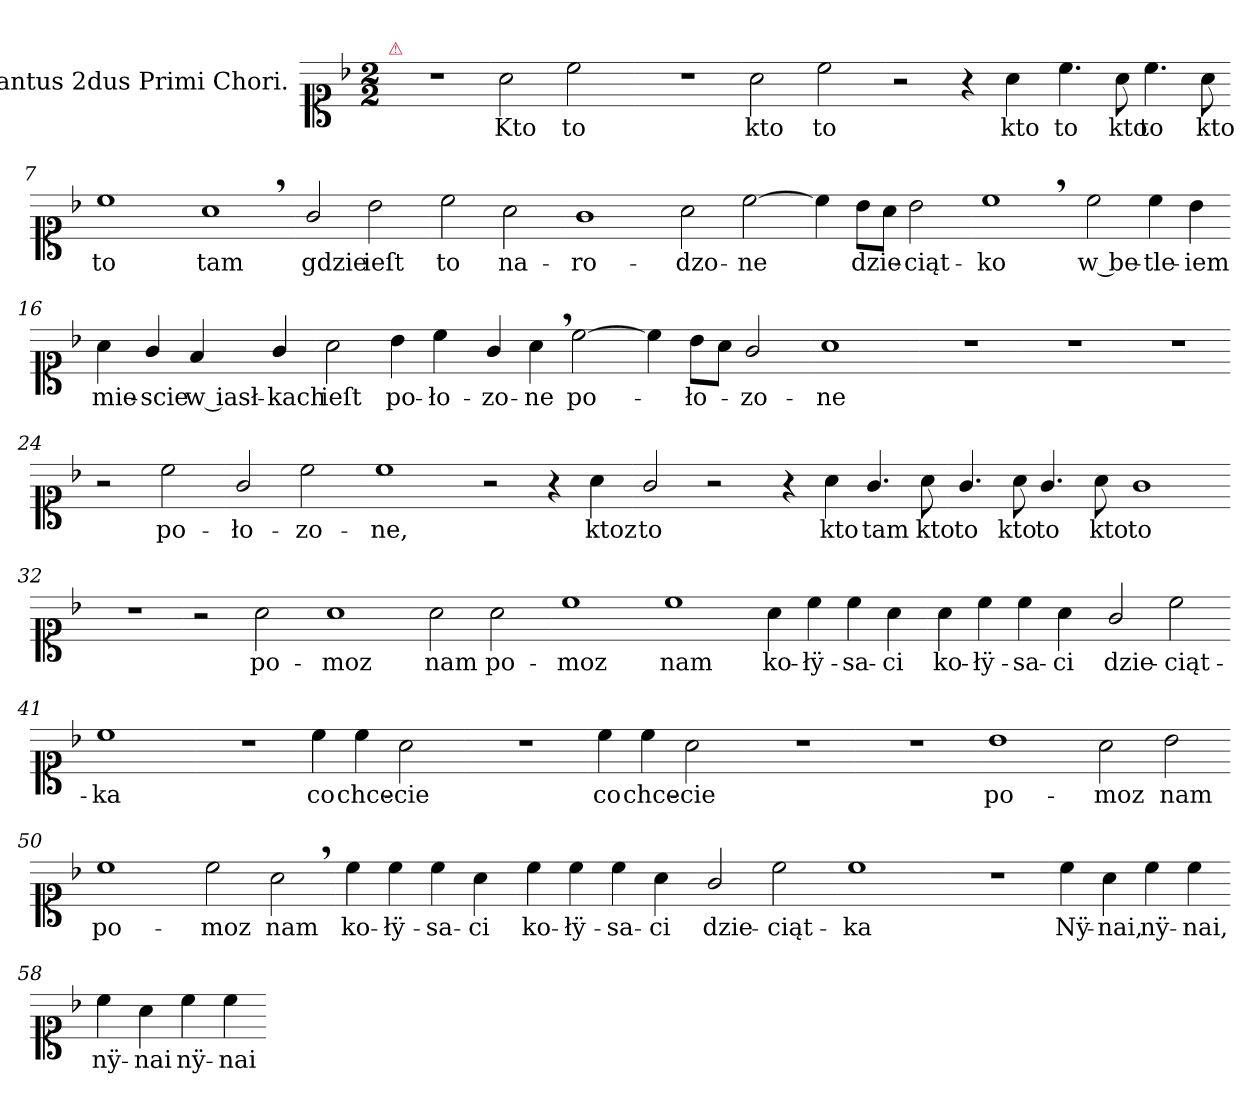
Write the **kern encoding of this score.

**kern	**text
*part1	*part1
*staff1	*staff1
*I"Cantus 2dus Primi Chori.	*
*clefC1	*
*k[b-]	*
*F:	*
*M2/2	*
=1	=1
!LO:TX:a:color=crimson:t=⚠	!
1r	.
=2-	=2-
2a\	Kto
2cc\	to
=3-	=3-
1r	.
=4-	=4-
2a\	kto
2cc\	to
=5-	=5-
2r	.
4r	.
4a\	kto
=6-	=6-
4.cc\	to
8a\	kto
4.cc\	to
8a\	kto
=7-	=7-
1cc\	to
=8-	=8-
1a,<\	tam
=9-	=9-
2g/	gdzie
2b-\	ieſt
=10-	=10-
2cc\	to
2a\	na-
=11-	=11-
1g\	-ro-
=12-	=12-
2a\	-dzo-
[2cc\	-ne
=13-	=13-
4cc\]	.
8b-\L	dzie-
8a\J	.
2b-\	-ciąt-
=14-	=14-
1cc,<\	-ko
=15-	=15-
2cc\	w be-
4cc\	-tle-
4b-\	-iem
=16-	=16-
4a\	mie-
4g/	-scie
4f/	w iasł-
4g/	-kach
=17-	=17-
2a\	ieſt
4b-\	po-
4cc\	-ło-
=18-	=18-
4g/	-zo-
4a,<\	-ne
[2cc\	po-
=19-	=19-
4cc\]	.
8b-\L	-ło-
8a\J	.
2g/	-zo-
=20-	=20-
1a\	-ne
=21-	=21-
1r	.
=22-	=22-
1r	.
=23-	=23-
1r	.
=24-	=24-
2r	.
2cc\	po-
=25-	=25-
2g/	-ło-
2cc\	-zo-
=26-	=26-
1cc\	-ne,
=27-	=27-
2r	.
4r	.
4a\	ktoz
=28-	=28-
2g/	to
2r	.
=29-	=29-
4r	.
4a\	kto
4.g/	tam
8a\	kto
=30-	=30-
4.g/	to
8a\	kto
4.g/	to
8a\	kto
=31-	=31-
1g\	to
=32-	=32-
1r	.
=33-	=33-
2r	.
2a\	po-
=34-	=34-
1a\	-moz
=35-	=35-
2a\	nam
2a\	po-
=36-	=36-
1cc\	-moz
=37-	=37-
1cc\	nam
=38-	=38-
4a\	ko-
4cc\	-łÿ-
4cc\	-sa-
4a\	-ci
=39-	=39-
4a\	ko-
4cc\	-łÿ-
4cc\	-sa-
4a\	-ci
=40-	=40-
2g/	dzie-
2cc\	-ciąt-
=41-	=41-
1cc\	-ka
=42-	=42-
1r	.
=43-	=43-
4cc\	co
4cc\	chce-
2a\	-cie
=44-	=44-
1r	.
=45-	=45-
4cc\	co
4cc\	chce-
2a\	-cie
=46-	=46-
1r	.
=47-	=47-
1r	.
=48-	=48-
1b-\	po-
=49-	=49-
2a\	-moz
2b-\	nam
=50-	=50-
1cc\	po-
=51-	=51-
2cc\	-moz
2a,<\	nam
=52-	=52-
4cc\	ko-
4cc\	-łÿ-
4cc\	-sa-
4a\	-ci
=53-	=53-
4cc\	ko-
4cc\	-łÿ-
4cc\	-sa-
4a\	-ci
=54-	=54-
2g/	dzie-
2cc\	-ciąt-
=55-	=55-
1cc\	-ka
=56-	=56-
1r	.
=57-	=57-
4cc\	Nÿ-
4a\	-nai,
4cc\	nÿ-
4cc\	-nai,
=58-	=58-
4cc\	nÿ-
4a\	-nai
4cc\	nÿ-
4cc\	-nai
=-	=-
*-	*-
